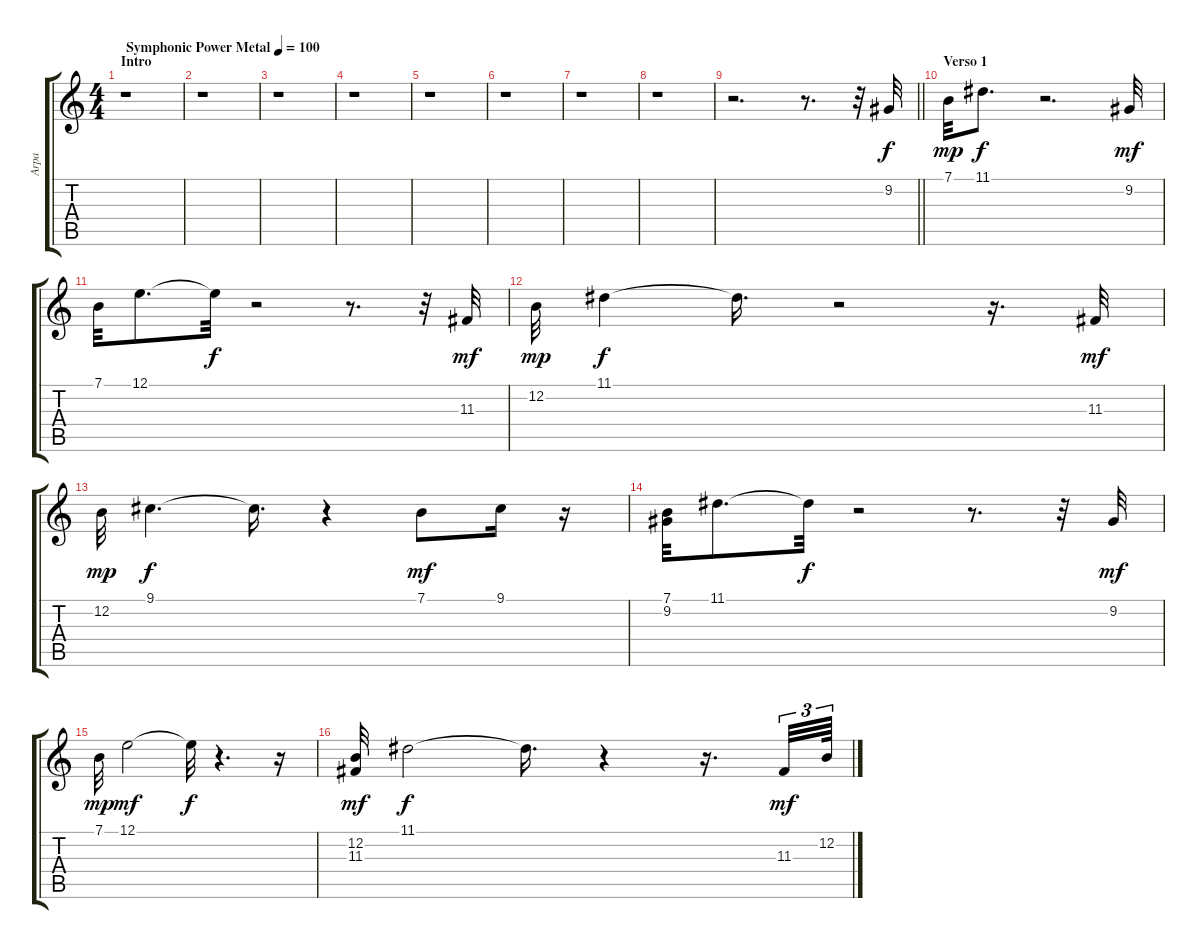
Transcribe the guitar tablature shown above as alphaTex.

\track ("Arpa" "Arpa") {instrument orchestralharp}
\staff {score tabs}
\tuning (E4 B3 G3 D3 A2 E2) {hide}
\ts (4 4)
\section ("" "Intro")
\tempo (100 "Symphonic Power Metal")
\clef g2
\ks c
r.1{dy f instrument orchestralharp} |
r.1 |
r.1 |
r.1 |
r.1 |
r.1 |
r.1 |
r.1 |
\barLineRight lightlight
r.2{d} r.8{d} r.32 9.2.32 |
\section ("" "Verso 1")
7.1.32{dy mp} 11.1.8{d dy f} r.2{d} 9.2.32{dy mf} |
7.1.32 12.1.8{d} 12.1{t}.32{dy f} r.2 r.8{d} r.32 11.3.32{dy mf} |
12.2.32{dy mp} 11.1.4{dy f} 11.1{t}.16{d} r.2 r.16{d} 11.3.32{dy mf} |
12.2.32{dy mp} 9.1.4{d dy f} 9.1{t}.16{d} r.4 7.1.8{dy mf} 9.1.16 r.16 |
(7.1 9.2).32 11.1.8{d} 11.1{t}.32{dy f} r.2 r.8{d} r.32 9.2.32{dy mf} |
7.1.32{dy mp} 12.1.2{dy mf} 12.1{t}.32{dy f} r.4{d} r.16 |
(12.2 11.3).32{dy mf} 11.1.2{dy f} 11.1{t}.16{d} r.4 r.16{d} 11.3.32{tu (3 2) dy mf} 12.2.64{tu (3 2)}
